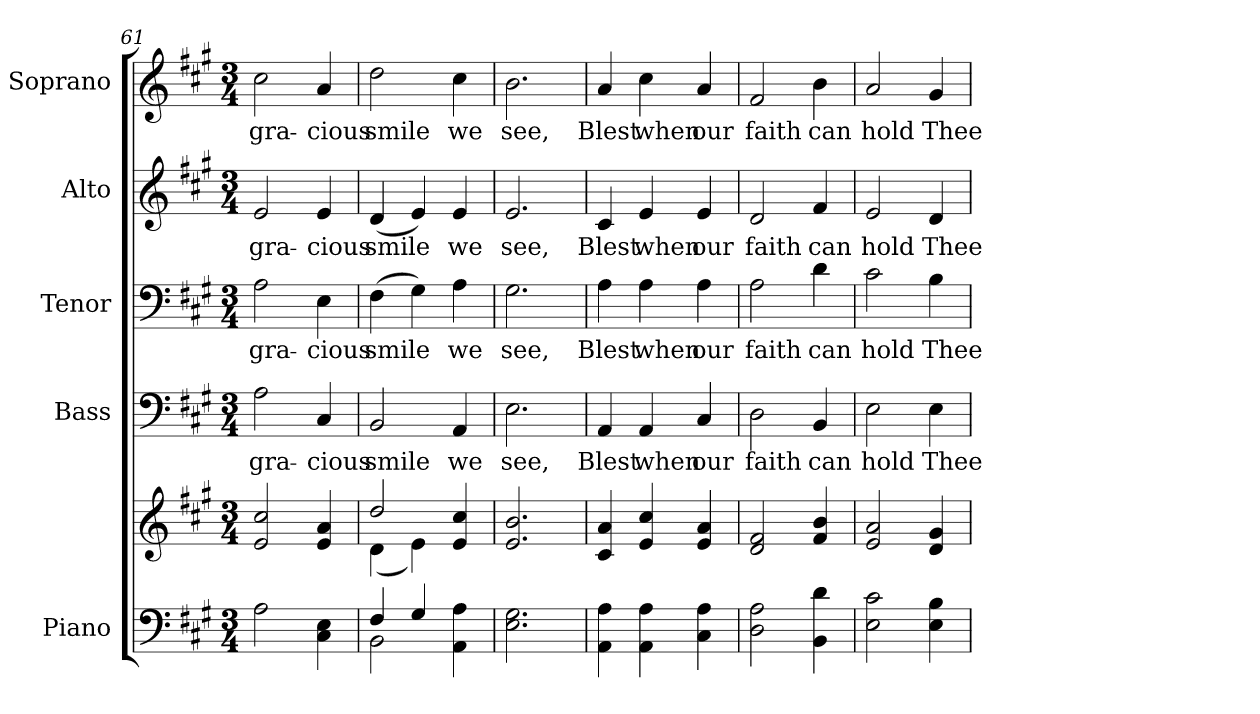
**kern	**kern	**kern	**text	**kern	**text	**kern	**text	**kern	**text
*part5	*part5	*part4	*part4	*part3	*part3	*part2	*part2	*part1	*part1
*staff6	*staff5	*staff4	*staff4	*staff3	*staff3	*staff2	*staff2	*staff1	*staff1
*I"Piano	*	*I"Bass	*	*I"Tenor	*	*I"Alto	*	*I"Soprano	*
*I'Pno.	*	*I'B.	*	*I'T.	*	*I'A.	*	*I'S.	*
*clefF4	*clefG2	*clefF4	*	*clefF4	*	*clefG2	*	*clefG2	*
*k[f#c#g#]	*k[f#c#g#]	*k[f#c#g#]	*	*k[f#c#g#]	*	*k[f#c#g#]	*	*k[f#c#g#]	*
*A:	*A:	*A:	*	*A:	*	*A:	*	*A:	*
*M3/4	*M3/4	*M3/4	*	*M3/4	*	*M3/4	*	*M3/4	*
=61	=61	=61	=61	=61	=61	=61	=61	=61	=61
!	!	!	!LO:LY:b:color=#000000	!	!	!	!	!	!
!	!	!	!	!	!LO:LY:b:color=#000000	!	!	!	!
!	!	!	!	!	!	!	!LO:LY:b:color=#000000	!	!
!	!	!	!	!	!	!	!	!	!LO:LY:b:color=#000000
2Ai\	2ei/ 2cc#i	2Ai\	gra-	2Ai\	gra-	2ei/	gra-	2cc#i\	gra-
!	!	!	!LO:LY:b:color=#000000	!	!	!	!	!	!
!	!	!	!	!	!LO:LY:b:color=#000000	!	!	!	!
!	!	!	!	!	!	!	!LO:LY:b:color=#000000	!	!
!	!	!	!	!	!	!	!	!	!LO:LY:b:color=#000000
4C#i\ 4Ei	4ei/ 4ai	4C#i/	-cious	4Ei\	-cious	4ei/	-cious	4ai/	-cious
!!LO:PB:g=z
=62	=62	=62	=62	=62	=62	=62	=62	=62	=62
*^	*^	*	*	*	*	*	*	*	*
!	!	!	!	!	!LO:LY:b:color=#000000	!	!	!	!	!	!
!	!	!	!	!	!	!	!LO:LY:b:color=#000000	!	!	!	!
!	!	!	!	!	!	!	!	!	!LO:LY:b:color=#000000	!	!
!	!	!	!	!	!	!	!	!	!	!	!LO:LY:b:color=#000000
4F#i/	2BBi\	2ddi/	(4di\	2BBi/	smile	(4F#i\	smile	(4di/	smile	2ddi\	smile
4G#i/	.	.	4ei\)	.	.	4G#i\)	.	4ei/)	.	.	.
!	!	!	!	!	!LO:LY:b:color=#000000	!	!	!	!	!	!
!	!	!	!	!	!	!	!LO:LY:b:color=#000000	!	!	!	!
!	!	!	!	!	!	!	!	!	!LO:LY:b:color=#000000	!	!
!	!	!	!	!	!	!	!	!	!	!	!LO:LY:b:color=#000000
4AAi\ 4Ai	4ryy	4ei/ 4cc#i	4ryy	4AAi/	we	4Ai\	we	4ei/	we	4cc#i\	we
*v	*v	*	*	*	*	*	*	*	*	*	*
*	*v	*v	*	*	*	*	*	*	*	*
=63	=63	=63	=63	=63	=63	=63	=63	=63	=63
*^	*^	*	*	*	*	*	*	*	*
!	!	!	!	!	!LO:LY:b:color=#000000	!	!	!	!	!	!
*v	*v	*	*	*	*	*	*	*	*	*	*
*	*v	*v	*	*	*	*	*	*	*	*
*^	*^	*	*	*	*	*	*	*	*
!	!	!	!	!	!	!	!LO:LY:b:color=#000000	!	!	!	!
*v	*v	*	*	*	*	*	*	*	*	*	*
*	*v	*v	*	*	*	*	*	*	*	*
*^	*^	*	*	*	*	*	*	*	*
!	!	!	!	!	!	!	!	!	!LO:LY:b:color=#000000	!	!
*v	*v	*	*	*	*	*	*	*	*	*	*
*	*v	*v	*	*	*	*	*	*	*	*
*^	*^	*	*	*	*	*	*	*	*
!	!	!	!	!	!	!	!	!	!	!	!LO:LY:b:color=#000000
*v	*v	*	*	*	*	*	*	*	*	*	*
*	*v	*v	*	*	*	*	*	*	*	*
2.Ei\ 2.G#i	2.ei/ 2.bi	2.Ei\	see,	2.G#i\	see,	2.ei/	see,	2.bi\	see,
=64	=64	=64	=64	=64	=64	=64	=64	=64	=64
!	!	!	!LO:LY:b:color=#000000	!	!	!	!	!	!
!	!	!	!	!	!LO:LY:b:color=#000000	!	!	!	!
!	!	!	!	!	!	!	!LO:LY:b:color=#000000	!	!
!	!	!	!	!	!	!	!	!	!LO:LY:b:color=#000000
4AAi\ 4Ai	4c#i/ 4ai	4AAi/	Blest	4Ai\	Blest	4c#i/	Blest	4ai/	Blest
!	!	!	!LO:LY:b:color=#000000	!	!	!	!	!	!
!	!	!	!	!	!LO:LY:b:color=#000000	!	!	!	!
!	!	!	!	!	!	!	!LO:LY:b:color=#000000	!	!
!	!	!	!	!	!	!	!	!	!LO:LY:b:color=#000000
4AAi\ 4Ai	4ei/ 4cc#i	4AAi/	when	4Ai\	when	4ei/	when	4cc#i\	when
!	!	!	!LO:LY:b:color=#000000	!	!	!	!	!	!
!	!	!	!	!	!LO:LY:b:color=#000000	!	!	!	!
!	!	!	!	!	!	!	!LO:LY:b:color=#000000	!	!
!	!	!	!	!	!	!	!	!	!LO:LY:b:color=#000000
4C#i\ 4Ai	4ei/ 4ai	4C#i/	our	4Ai\	our	4ei/	our	4ai/	our
!!LO:PB:g=z
=65	=65	=65	=65	=65	=65	=65	=65	=65	=65
!	!	!	!LO:LY:b:color=#000000	!	!	!	!	!	!
!	!	!	!	!	!LO:LY:b:color=#000000	!	!	!	!
!	!	!	!	!	!	!	!LO:LY:b:color=#000000	!	!
!	!	!	!	!	!	!	!	!	!LO:LY:b:color=#000000
2Di\ 2Ai	2di/ 2f#i	2Di\	faith	2Ai\	faith	2di/	faith	2f#i/	faith
!	!	!	!LO:LY:b:color=#000000	!	!	!	!	!	!
!	!	!	!	!	!LO:LY:b:color=#000000	!	!	!	!
!	!	!	!	!	!	!	!LO:LY:b:color=#000000	!	!
!	!	!	!	!	!	!	!	!	!LO:LY:b:color=#000000
4BBi\ 4di	4f#i/ 4bi	4BBi/	can	4di\	can	4f#i/	can	4bi\	can
=66	=66	=66	=66	=66	=66	=66	=66	=66	=66
!	!	!	!LO:LY:b:color=#000000	!	!	!	!	!	!
!	!	!	!	!	!LO:LY:b:color=#000000	!	!	!	!
!	!	!	!	!	!	!	!LO:LY:b:color=#000000	!	!
!	!	!	!	!	!	!	!	!	!LO:LY:b:color=#000000
2Ei\ 2c#i	2ei/ 2ai	2Ei\	hold	2c#i\	hold	2ei/	hold	2ai/	hold
!	!	!	!LO:LY:b:color=#000000	!	!	!	!	!	!
!	!	!	!	!	!LO:LY:b:color=#000000	!	!	!	!
!	!	!	!	!	!	!	!LO:LY:b:color=#000000	!	!
!	!	!	!	!	!	!	!	!	!LO:LY:b:color=#000000
4Ei\ 4Bi	4di/ 4g#i	4Ei\	Thee	4Bi\	Thee	4di/	Thee	4g#i/	Thee
=	=	=	=	=	=	=	=	=	=
*-	*-	*-	*-	*-	*-	*-	*-	*-	*-
